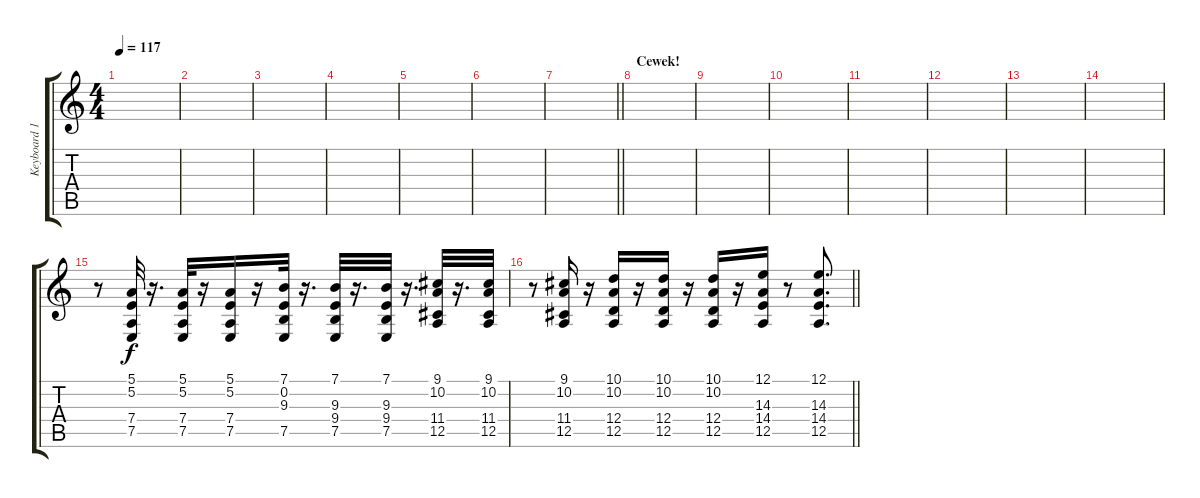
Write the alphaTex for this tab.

\track ("Keyboard 1" "Keyboard 1") {instrument stringensemble1}
\staff {score tabs}
\tuning (E4 B3 G3 D3 A2 E2) {hide}
\ts (4 4)
\tempo 117
\clef g2
\ks c
|
|
|
|
|
|
\barLineRight lightlight
|
\section ("" "Cewek!")
|
|
|
|
|
|
|
r.8{instrument stringensemble1} (5.1 5.2 7.4 7.5).32 r.16{d} (5.1 5.2 7.4 7.5).32 r.16 (5.1 5.2 7.4 7.5).16 r.16 (7.1 0.2 9.3 7.5).32 r.16{d} (7.1 9.3 9.4 7.5).32 r.16{d} (7.1 9.3 9.4 7.5).32 r.16{d} (9.1 10.2 11.4 12.5).32 r.16{d} (9.1 10.2 11.4 12.5).32 |
\barLineRight lightlight
r.8 (9.1 10.2 11.4 12.5).16 r.16 (10.1 10.2 12.4 12.5).16 r.16 (10.1 10.2 12.4 12.5).16 r.16 (10.1 10.2 12.4 12.5).16 r.16 (12.1 14.3 14.4 12.5).16 r.8 (12.1 14.3 14.4 12.5).8{d}
